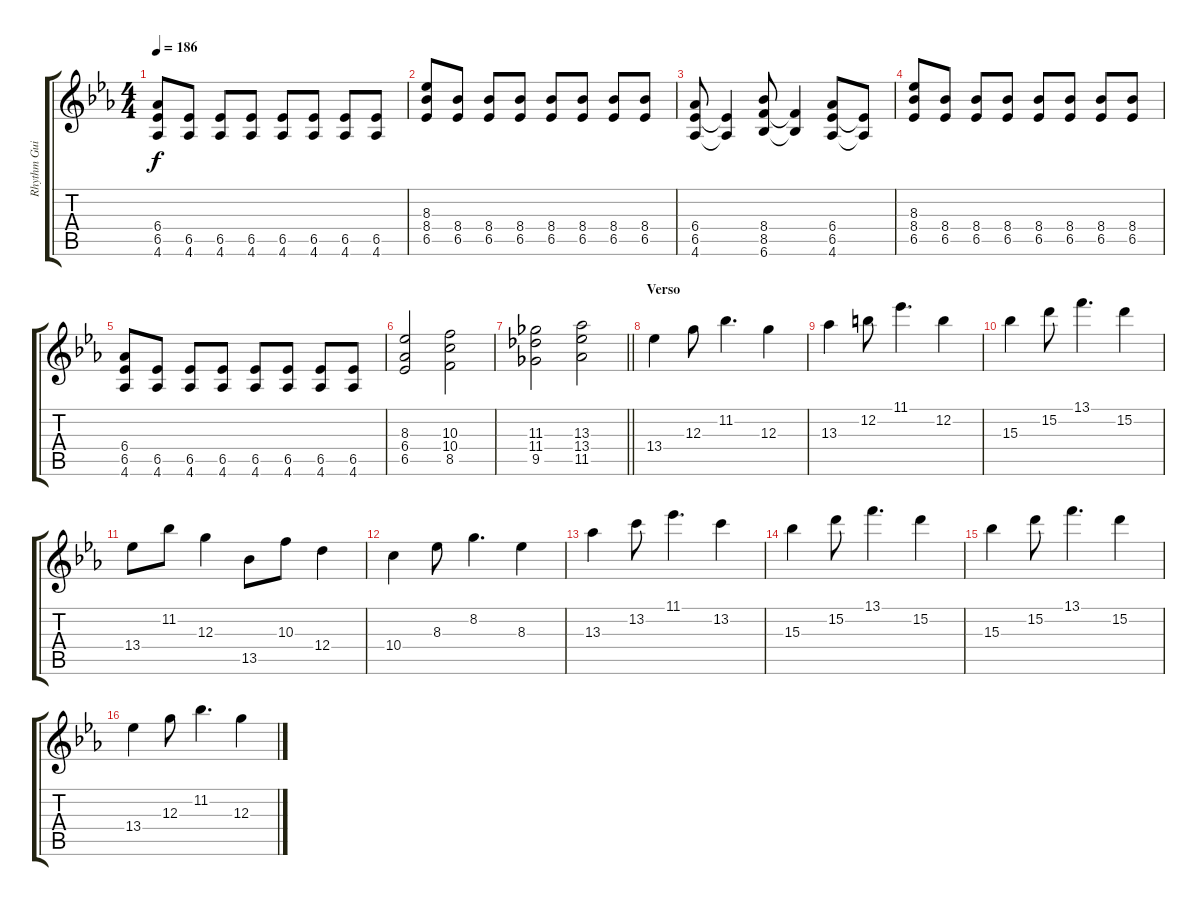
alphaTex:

\track ("Rhythm Guitar" "Rhythm Gui") {instrument distortionguitar}
\staff {score tabs}
\tuning (E4 B3 G3 D3 A2 E2) {hide}
\ts (4 4)
\tempo 186
\clef g2
\ks eb
(6.4 6.5 4.6).8{dy f} (6.5 4.6).8 (6.5 4.6).8 (6.5 4.6).8 (6.5 4.6).8 (6.5 4.6).8 (6.5 4.6).8 (6.5 4.6).8 |
(8.3 8.4 6.5).8 (8.4 6.5).8 (8.4 6.5).8 (8.4 6.5).8 (8.4 6.5).8 (8.4 6.5).8 (8.4 6.5).8 (8.4 6.5).8 |
(6.4 6.5 4.6).8 (6.5{t} 4.6{t}).4 (8.4 8.5 6.6).8 (8.5{t} 6.6{t}).4 (6.4 6.5 4.6).8 (6.5{t} 4.6{t}).8 |
(8.3 8.4 6.5).8 (8.4 6.5).8 (8.4 6.5).8 (8.4 6.5).8 (8.4 6.5).8 (8.4 6.5).8 (8.4 6.5).8 (8.4 6.5).8 |
(6.4 6.5 4.6).8 (6.5 4.6).8 (6.5 4.6).8 (6.5 4.6).8 (6.5 4.6).8 (6.5 4.6).8 (6.5 4.6).8 (6.5 4.6).8 |
(8.3 6.4 6.5).2 (10.3 10.4 8.5).2 |
\barLineRight lightlight
(11.3 11.4 9.5).2 (13.3 13.4 11.5).2 |
\section ("" "Verso")
13.4.4{instrument electricguitarclean} 12.3.8 11.2.4{d} 12.3.4 |
13.3.4 12.2.8 11.1.4{d} 12.2.4 |
15.3.4 15.2.8 13.1.4{d} 15.2.4 |
13.4.8 11.2.8 12.3.4 13.5.8 10.3.8 12.4.4 |
10.4.4 8.3.8 8.2.4{d} 8.3.4 |
13.3.4 13.2.8 11.1.4{d} 13.2.4 |
15.3.4 15.2.8 13.1.4{d} 15.2.4 |
15.3.4 15.2.8 13.1.4{d} 15.2.4 |
13.4.4 12.3.8 11.2.4{d} 12.3.4
